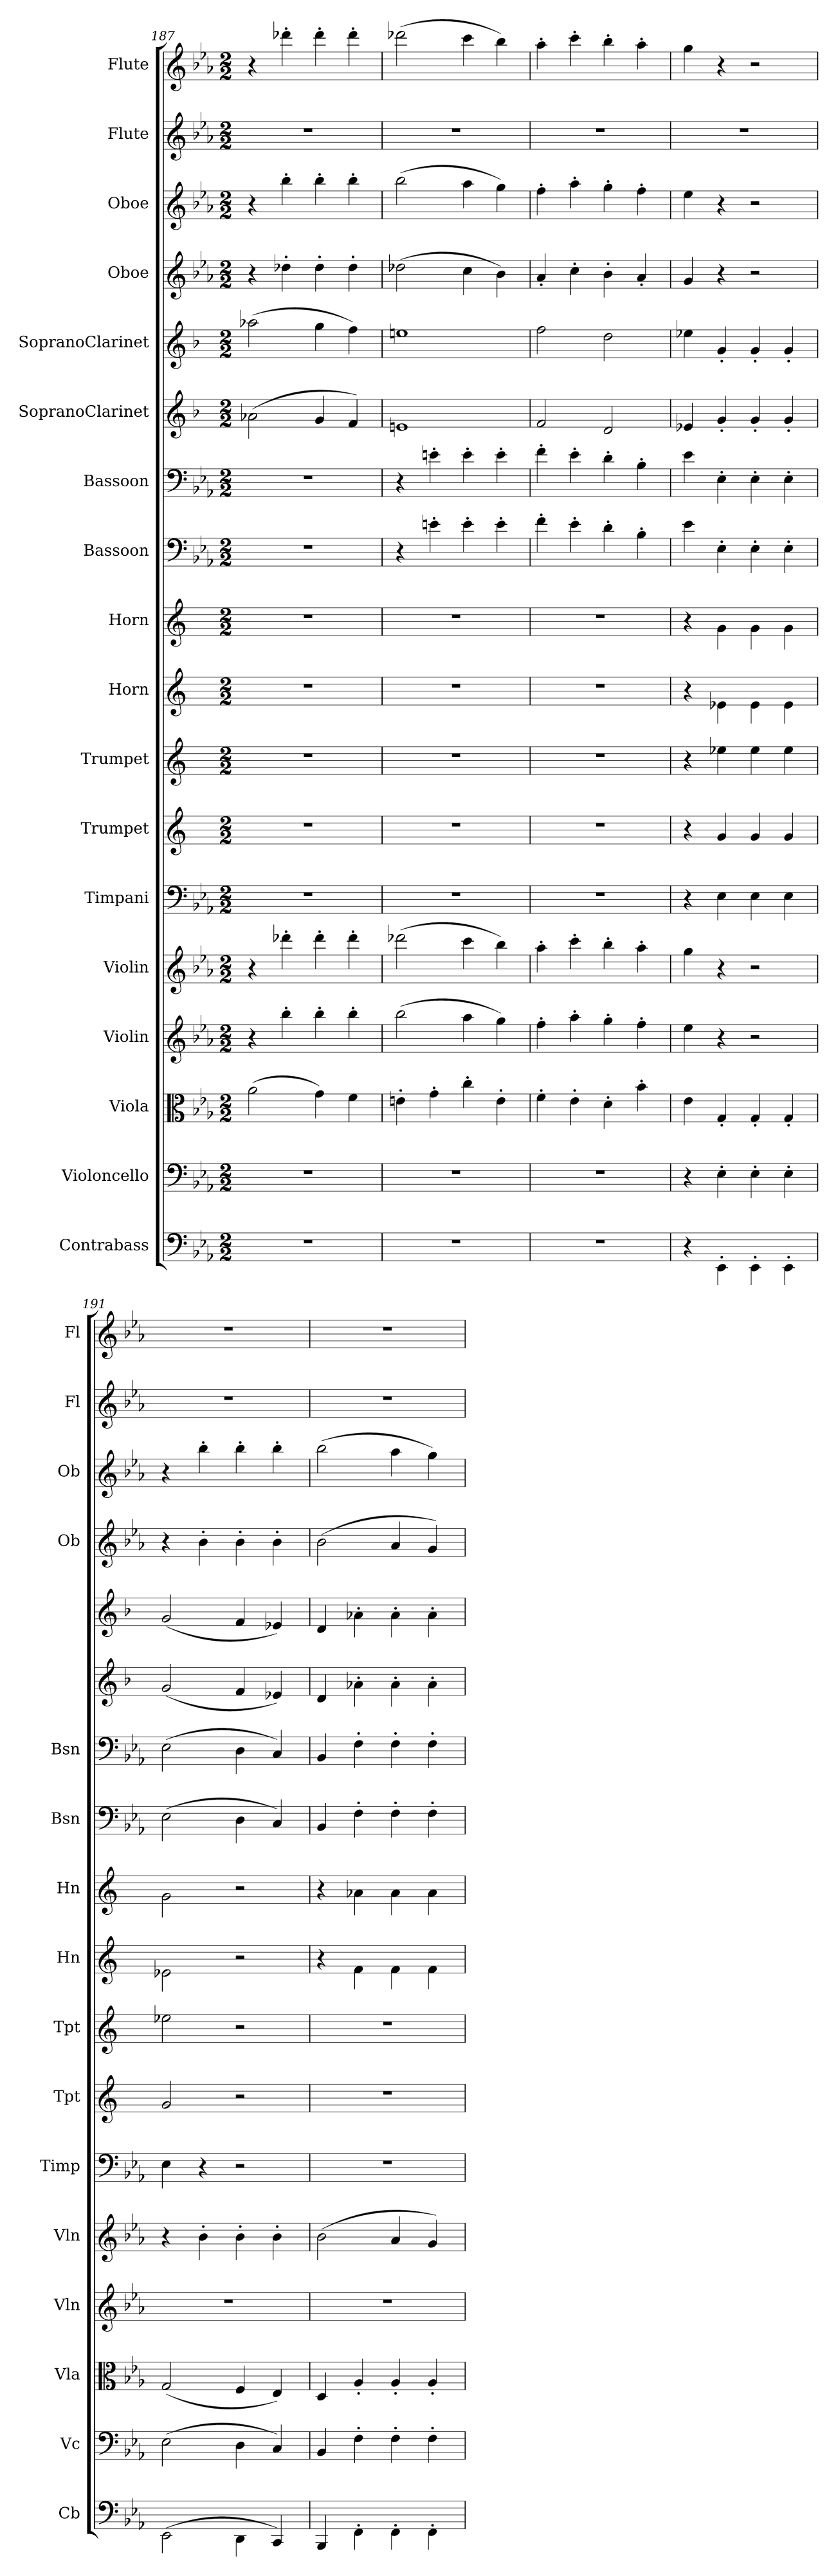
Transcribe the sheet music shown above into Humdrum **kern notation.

**kern	**kern	**kern	**kern	**kern	**kern	**kern	**kern	**kern	**kern	**kern	**kern	**kern	**kern	**kern	**kern	**kern	**kern
*part18	*part17	*part16	*part15	*part14	*part13	*part12	*part11	*part10	*part9	*part8	*part7	*part6	*part5	*part4	*part3	*part2	*part1
*staff18	*staff17	*staff16	*staff15	*staff14	*staff13	*staff12	*staff11	*staff10	*staff9	*staff8	*staff7	*staff6	*staff5	*staff4	*staff3	*staff2	*staff1
*I"Contrabass	*I"Violoncello	*I"Viola	*I"Violin	*I"Violin	*I"Timpani	*I"Trumpet	*I"Trumpet	*I"Horn	*I"Horn	*I"Bassoon	*I"Bassoon	*I"SopranoClarinet	*I"SopranoClarinet	*I"Oboe	*I"Oboe	*I"Flute	*I"Flute
*I'Cb	*I'Vc	*I'Vla	*I'Vln	*I'Vln	*I'Timp	*I'Tpt	*I'Tpt	*I'Hn	*I'Hn	*I'Bsn	*I'Bsn	*	*	*I'Ob	*I'Ob	*I'Fl	*I'Fl
*clefF4	*clefF4	*clefC3	*clefG2	*clefG2	*clefF4	*clefG2	*clefG2	*clefG2	*clefG2	*clefF4	*clefF4	*clefG2	*clefG2	*clefG2	*clefG2	*clefG2	*clefG2
*k[b-e-a-]	*k[b-e-a-]	*k[b-e-a-]	*k[b-e-a-]	*k[b-e-a-]	*k[b-e-a-]	*k[]	*k[]	*k[]	*k[]	*k[b-e-a-]	*k[b-e-a-]	*k[b-]	*k[b-]	*k[b-e-a-]	*k[b-e-a-]	*k[b-e-a-]	*k[b-e-a-]
*M2/2	*M2/2	*M2/2	*M2/2	*M2/2	*M2/2	*M2/2	*M2/2	*M2/2	*M2/2	*M2/2	*M2/2	*M2/2	*M2/2	*M2/2	*M2/2	*M2/2	*M2/2
=187	=187	=187	=187	=187	=187	=187	=187	=187	=187	=187	=187	=187	=187	=187	=187	=187	=187
1r	1r	(2a-\	4r	4r	1r	1r	1r	1r	1r	1r	1r	(2a-X\	(2aa-X\	4r	4r	1r	4r
.	.	.	4bb-'\	4ddd-X'\	.	.	.	.	.	.	.	.	.	4dd-X'\	4bb-'\	.	4ddd-X'\
.	.	4g\)	4bb-'\	4ddd-'\	.	.	.	.	.	.	.	4g/	4gg\	4dd-'\	4bb-'\	.	4ddd-'\
.	.	4f\	4bb-'\	4ddd-'\	.	.	.	.	.	.	.	4f/)	4ff\)	4dd-'\	4bb-'\	.	4ddd-'\
=188	=188	=188	=188	=188	=188	=188	=188	=188	=188	=188	=188	=188	=188	=188	=188	=188	=188
1r	1r	4en'\	(2bb-\	(2ddd-X\	1r	1r	1r	1r	1r	4r	4r	1en/	1een\	(2dd-X\	(2bb-\	1r	(2ddd-X\
.	.	4g'\	.	.	.	.	.	.	.	4en'\	4en'\	.	.	.	.	.	.
.	.	4cc'\	4aa-\	4ccc\	.	.	.	.	.	4e'\	4e'\	.	.	4cc\	4aa-\	.	4ccc\
.	.	4e'\	4gg\)	4bb-\)	.	.	.	.	.	4e'\	4e'\	.	.	4b-\)	4gg\)	.	4bb-\)
=189	=189	=189	=189	=189	=189	=189	=189	=189	=189	=189	=189	=189	=189	=189	=189	=189	=189
1r	1r	4f'\	4ff'\	4aa-'\	1r	1r	1r	1r	1r	4f'\	4f'\	2f/	2ff\	4a-'/	4ff'\	1r	4aa-'\
.	.	4e-'\	4aa-'\	4ccc'\	.	.	.	.	.	4e-'\	4e-'\	.	.	4cc'\	4aa-'\	.	4ccc'\
.	.	4d'\	4gg'\	4bb-'\	.	.	.	.	.	4d'\	4d'\	2d/	2dd\	4b-'\	4gg'\	.	4bb-'\
.	.	4b-'\	4ff'\	4aa-'\	.	.	.	.	.	4B-'\	4B-'\	.	.	4a-'/	4ff'\	.	4aa-'\
=190	=190	=190	=190	=190	=190	=190	=190	=190	=190	=190	=190	=190	=190	=190	=190	=190	=190
4r	4r	4e-\	4ee-\	4gg\	4r	4r	4r	4r	4r	4e-\	4e-\	4e-X/	4ee-X\	4g/	4ee-\	1r	4gg\
4EE-'\	4E-'\	4G'/	4r	4r	4E-\	4g/	4ee-X\	4e-X\	4g\	4E-'\	4E-'\	4g'/	4g'/	4r	4r	.	4r
4EE-'\	4E-'\	4G'/	2r	2r	4E-\	4g/	4ee-\	4e-\	4g\	4E-'\	4E-'\	4g'/	4g'/	2r	2r	.	2r
4EE-'\	4E-'\	4G'/	.	.	4E-\	4g/	4ee-\	4e-\	4g\	4E-'\	4E-'\	4g'/	4g'/	.	.	.	.
=191	=191	=191	=191	=191	=191	=191	=191	=191	=191	=191	=191	=191	=191	=191	=191	=191	=191
(2EE-\	(2E-\	(2G/	1r	4r	4E-\	2g/	2ee-X\	2e-X\	2g\	(2E-\	(2E-\	(2g/	(2g/	4r	4r	1r	1r
.	.	.	.	4b-'\	4r	.	.	.	.	.	.	.	.	4b-'\	4bb-'\	.	.
4DD\	4D\	4F/	.	4b-'\	2r	2r	2r	2r	2r	4D\	4D\	4f/	4f/	4b-'\	4bb-'\	.	.
4CC/)	4C/)	4E-/)	.	4b-'\	.	.	.	.	.	4C/)	4C/)	4e-X/)	4e-X/)	4b-'\	4bb-'\	.	.
=192	=192	=192	=192	=192	=192	=192	=192	=192	=192	=192	=192	=192	=192	=192	=192	=192	=192
4BBB-/	4BB-/	4D/	1r	(2b-\	1r	1r	1r	4r	4r	4BB-/	4BB-/	4d/	4d/	(2b-\	(2bb-\	1r	1r
4FF'\	4F'\	4A-'/	.	.	.	.	.	4f\	4a-X\	4F'\	4F'\	4a-X'\	4a-X'\	.	.	.	.
4FF'\	4F'\	4A-'/	.	4a-/	.	.	.	4f\	4a-\	4F'\	4F'\	4a-'\	4a-'\	4a-/	4aa-\	.	.
4FF'\	4F'\	4A-'/	.	4g/)	.	.	.	4f\	4a-\	4F'\	4F'\	4a-'\	4a-'\	4g/)	4gg\)	.	.
=	=	=	=	=	=	=	=	=	=	=	=	=	=	=	=	=	=
*-	*-	*-	*-	*-	*-	*-	*-	*-	*-	*-	*-	*-	*-	*-	*-	*-	*-
